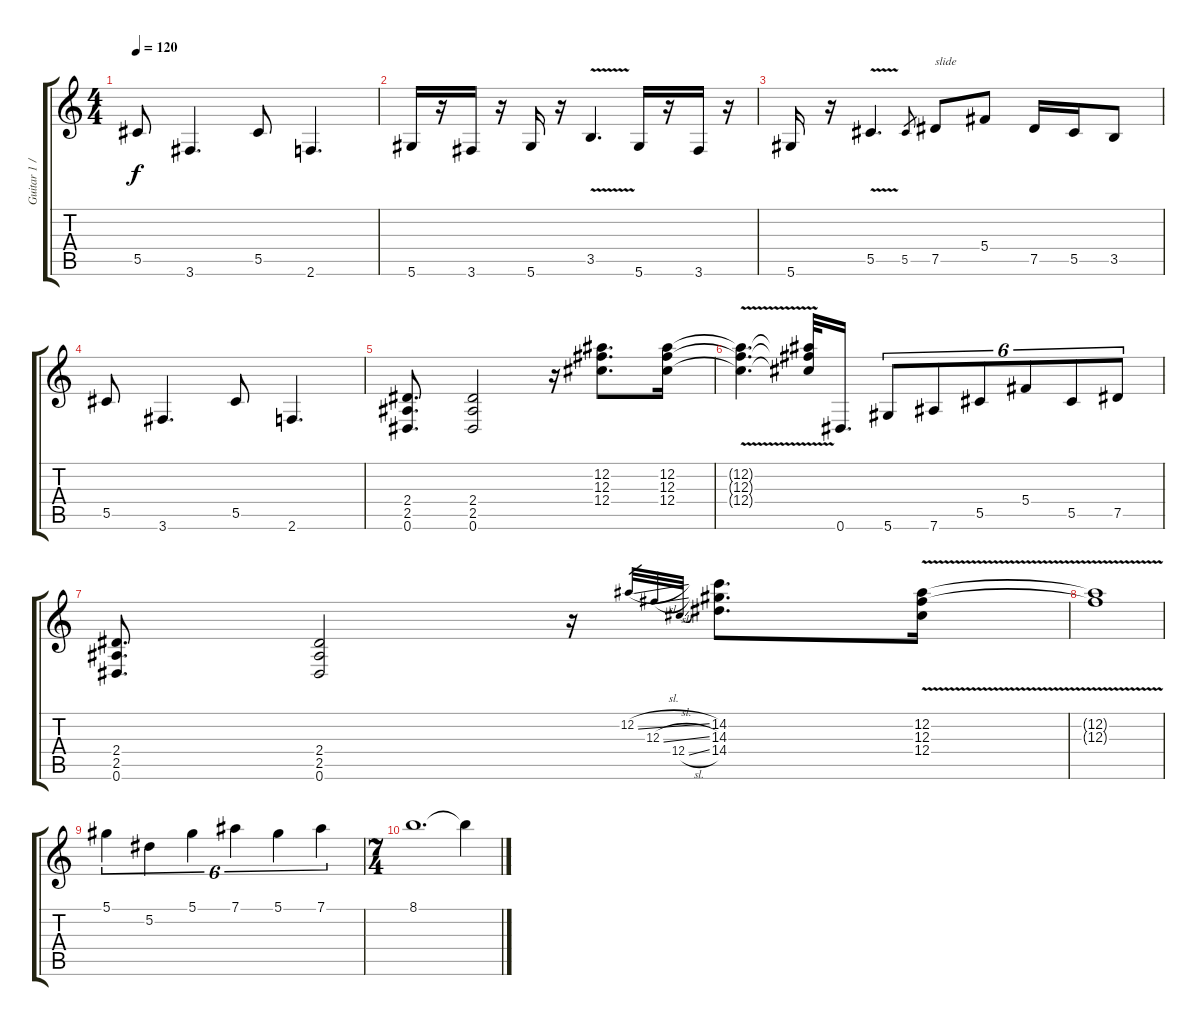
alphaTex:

\track ("Guitar 1 / Lead" "Guitar 1 /") {instrument overdrivenguitar}
\staff {score tabs}
\tuning (Eb4 Bb3 Gb3 Db3 Ab2 Eb2) {hide}
\ts (4 4)
\tempo 120
\clef g2
\ks c
5.5.8{dy f} 3.6.4{d} 5.5.8 2.6.4{d} |
5.6.16 r.16 3.6.16 r.16 5.6.16 r.16 3.5{v}.4{d} 5.6.16 r.16 3.6.16 r.16 |
5.6.16 r.16 5.5{v}.4{d} 5.5.8{gr} 7.5.8{txt "slide"} 5.4.8 7.5.16 5.5.16 3.5.8 |
5.5.8 3.6.4{d} 5.5.8 2.6.4{d} |
(2.4 2.5 0.6).8{d} (2.4 2.5 0.6).2 r.16 (12.2 12.3 12.4).8{d} (12.2 12.3 12.4).16 |
(12.2{v t} 12.3{v t} 12.4{v t}).4{d} (12.2{t} 12.3{t} 12.4{t}).32 0.6.16{d} 5.6.8{tu (6 4)} 7.6.8{tu (6 4)} 5.5.8{tu (6 4)} 5.4.8{tu (6 4)} 5.5.8{tu (6 4)} 7.5.8{tu (6 4)} |
(2.4 2.5 0.6).8{d} (2.4 2.5 0.6).2 r.16 12.2{sl}.32{gr} 12.3{sl}.32{gr} 12.4{sl}.32{gr} (14.2 14.3 14.4).8{d} (12.2{v} 12.3{v} 12.4{v}).16 |
(12.2{v t} 12.3{v t}).1 |
5.1.4{tu (6 4)} 5.2.4{tu (6 4)} 5.1.4{tu (6 4)} 7.1.4{tu (6 4)} 5.1.4{tu (6 4)} 7.1.4{tu (6 4)} |
\ts (7 4)
8.1.1{d} 8.1{t}.4
